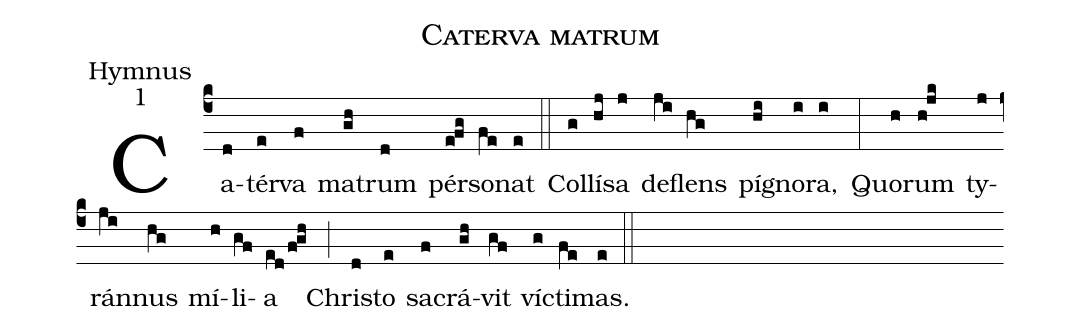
name:Caterva matrum;
office-part:Hymnus;
mode:1;
%%
(c4) Ca(d)tér(e)va(f) ma(gh)trum(d) pér(e!fg)so(fe)nat(e) (::)
Col(g)lí(hj)sa(j) de(ji)flens(hg) pí(hi)gno(i)ra,(i) (:)
Quo(h)rum(h!jk) ty(j)rán(ji)nus(hg) mí(h)li(gf)a(ed/f!gh) (;) Chri(d)sto(e) sa(f)crá(gh)vit(gf) ví(g)cti(fe)mas.(e) (::)
